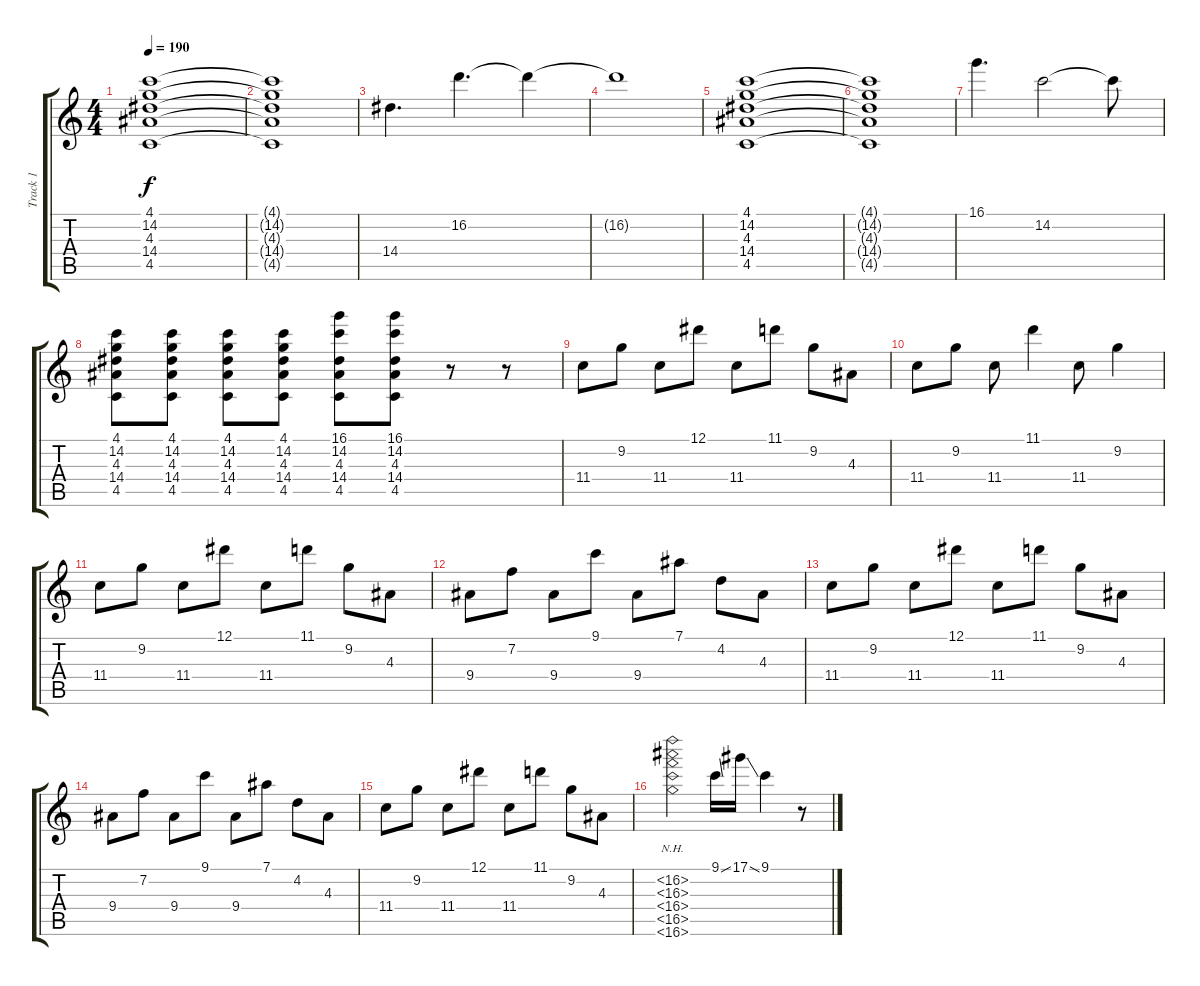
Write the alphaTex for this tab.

\track ("Track 1" "Track 1") {instrument acousticguitarsteel}
\staff {score tabs}
\tuning (Eb4 Bb3 Gb3 Db3 Ab2 Eb2) {hide}
\ts (4 4)
\tempo 190
\clef g2
\ks c
(4.1 14.2 4.3 14.4 4.5).1{dy f} |
(4.1{t} 14.2{t} 4.3{t} 14.4{t} 4.5{t}).1 |
14.4.4{d} 16.2.4{d} 16.2{t}.4 |
16.2{t}.1 |
(4.1 14.2 4.3 14.4 4.5).1 |
(4.1{t} 14.2{t} 4.3{t} 14.4{t} 4.5{t}).1 |
16.1.4{d} 14.2.2 14.2{t}.8 |
(4.1 14.2 4.3 14.4 4.5).8 (4.1 14.2 4.3 14.4 4.5).8 (4.1 14.2 4.3 14.4 4.5).8 (4.1 14.2 4.3 14.4 4.5).8 (16.1 14.2 4.3 14.4 4.5).8 (16.1 14.2 4.3 14.4 4.5).8 r.8 r.8 |
11.4.8 9.2.8 11.4.8 12.1.8 11.4.8 11.1.8 9.2.8 4.3.8 |
11.4.8 9.2.8 11.4.8 11.1.4 11.4.8 9.2.4 |
11.4.8 9.2.8 11.4.8 12.1.8 11.4.8 11.1.8 9.2.8 4.3.8 |
9.4.8 7.2.8 9.4.8 9.1.8 9.4.8 7.1.8 4.2.8 4.3.8 |
11.4.8 9.2.8 11.4.8 12.1.8 11.4.8 11.1.8 9.2.8 4.3.8 |
9.4.8 7.2.8 9.4.8 9.1.8 9.4.8 7.1.8 4.2.8 4.3.8 |
11.4.8 9.2.8 11.4.8 12.1.8 11.4.8 11.1.8 9.2.8 4.3.8 |
(16.2{nh} 16.3{nh} 16.4{nh} 16.5{nh} 16.6{nh}).2 9.1{ss}.16 17.1{ss}.16 9.1.4 r.8
